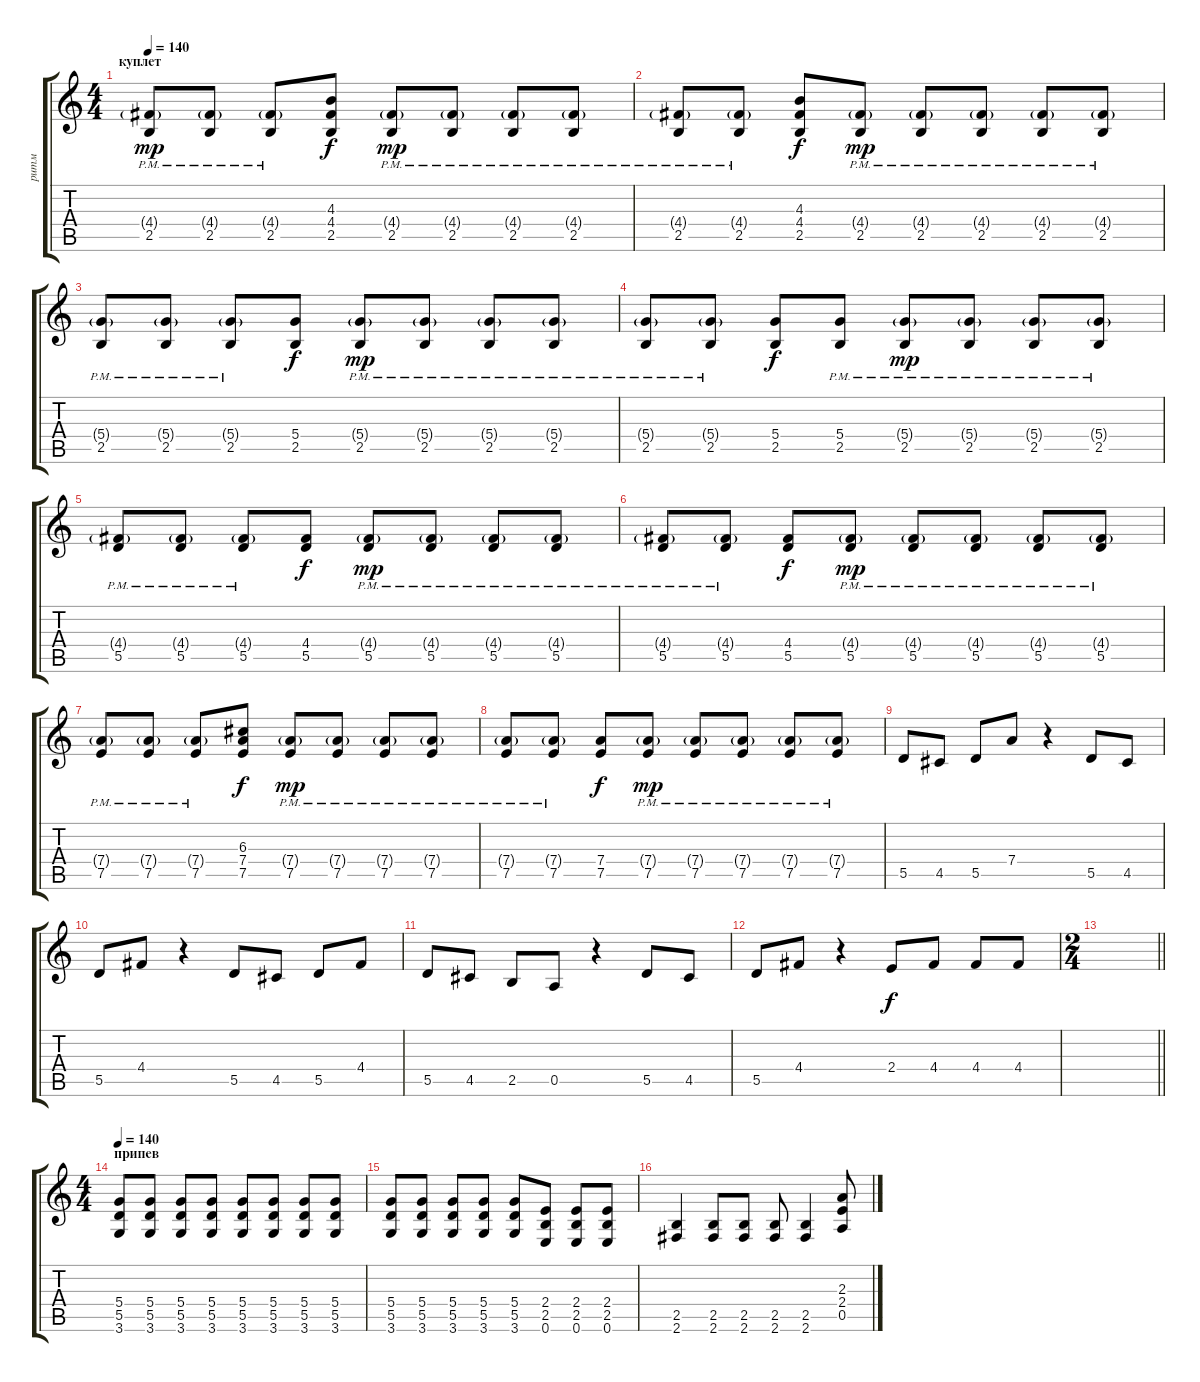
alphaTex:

\track ("ритм" "ритм") {instrument distortionguitar}
\staff {score tabs}
\tuning (E4 B3 G3 D3 A2 E2) {hide}
\ts (4 4)
\section ("" "куплет")
\tempo 140
\clef g2
\ks c
(4.4{g} 2.5{pm}).8{dy mp} (4.4{g} 2.5{pm}).8 (4.4{g} 2.5{pm}).8 (4.3 4.4 2.5).8{dy f} (4.4{g pm} 2.5{pm}).8{dy mp} (4.4{g pm} 2.5{pm}).8 (4.4{g pm} 2.5{pm}).8 (4.4{g pm} 2.5{pm}).8 |
(4.4{g pm} 2.5{pm}).8 (4.4{g pm} 2.5{pm}).8 (4.3 4.4 2.5).8{dy f} (4.4{g pm} 2.5{pm}).8{dy mp} (4.4{g pm} 2.5{pm}).8 (4.4{g pm} 2.5{pm}).8 (4.4{g pm} 2.5{pm}).8 (4.4{g pm} 2.5{pm}).8 |
(5.4{g pm} 2.5{pm}).8 (5.4{g pm} 2.5{pm}).8 (5.4{g pm} 2.5{pm}).8 (5.4 2.5).8{dy f} (5.4{g pm} 2.5{pm}).8{dy mp} (5.4{g pm} 2.5{pm}).8 (5.4{g pm} 2.5{pm}).8 (5.4{g pm} 2.5{pm}).8 |
(5.4{g pm} 2.5{pm}).8 (5.4{g pm} 2.5{pm}).8 (5.4 2.5).8{dy f} (5.4{pm} 2.5{pm}).8 (5.4{g pm} 2.5{pm}).8{dy mp} (5.4{g pm} 2.5{pm}).8 (5.4{g pm} 2.5{pm}).8 (5.4{g pm} 2.5{pm}).8 |
(4.4{g pm} 5.5{pm}).8 (4.4{g pm} 5.5{pm}).8 (4.4{g pm} 5.5{pm}).8 (4.4 5.5).8{dy f} (4.4{g pm} 5.5{pm}).8{dy mp} (4.4{g pm} 5.5{pm}).8 (4.4{g pm} 5.5{pm}).8 (4.4{g pm} 5.5{pm}).8 |
(4.4{g pm} 5.5{pm}).8 (4.4{g pm} 5.5{pm}).8 (4.4 5.5).8{dy f} (4.4{g pm} 5.5{pm}).8{dy mp} (4.4{g pm} 5.5{pm}).8 (4.4{g pm} 5.5{pm}).8 (4.4{g pm} 5.5{pm}).8 (4.4{g pm} 5.5{pm}).8 |
(7.4{g pm} 7.5{pm}).8 (7.4{g pm} 7.5{pm}).8 (7.4{g pm} 7.5{pm}).8 (6.3 7.4 7.5).8{dy f} (7.4{g pm} 7.5{pm}).8{dy mp} (7.4{g pm} 7.5{pm}).8 (7.4{g pm} 7.5{pm}).8 (7.4{g pm} 7.5{pm}).8 |
(7.4{g pm} 7.5{pm}).8 (7.4{g pm} 7.5{pm}).8 (7.4 7.5).8{dy f} (7.4{g pm} 7.5{pm}).8{dy mp} (7.4{g pm} 7.5{pm}).8 (7.4{g pm} 7.5{pm}).8 (7.4{g pm} 7.5{pm}).8 (7.4{g pm} 7.5{pm}).8 |
5.5.8 4.5.8 5.5.8 7.4.8 r.4 5.5.8 4.5.8 |
5.5.8 4.4.8 r.4 5.5.8 4.5.8 5.5.8 4.4.8 |
5.5.8 4.5.8 2.5.8 0.5.8 r.4 5.5.8 4.5.8 |
5.5.8 4.4.8 r.4 2.4.8{dy f} 4.4.8 4.4.8 4.4.8 |
\ts (2 4)
\barLineRight lightlight
|
\ts (4 4)
\section ("" "припев")
\tempo 140
(5.4 5.5 3.6).8 (5.4 5.5 3.6).8 (5.4 5.5 3.6).8 (5.4 5.5 3.6).8 (5.4 5.5 3.6).8 (5.4 5.5 3.6).8 (5.4 5.5 3.6).8 (5.4 5.5 3.6).8 |
(5.4 5.5 3.6).8 (5.4 5.5 3.6).8 (5.4 5.5 3.6).8 (5.4 5.5 3.6).8 (5.4 5.5 3.6).8 (2.4 2.5 0.6).8 (2.4 2.5 0.6).8 (2.4 2.5 0.6).8 |
(2.5 2.6).4 (2.5 2.6).8 (2.5 2.6).8 (2.5 2.6).8 (2.5 2.6).4 (2.3 2.4 0.5).8
